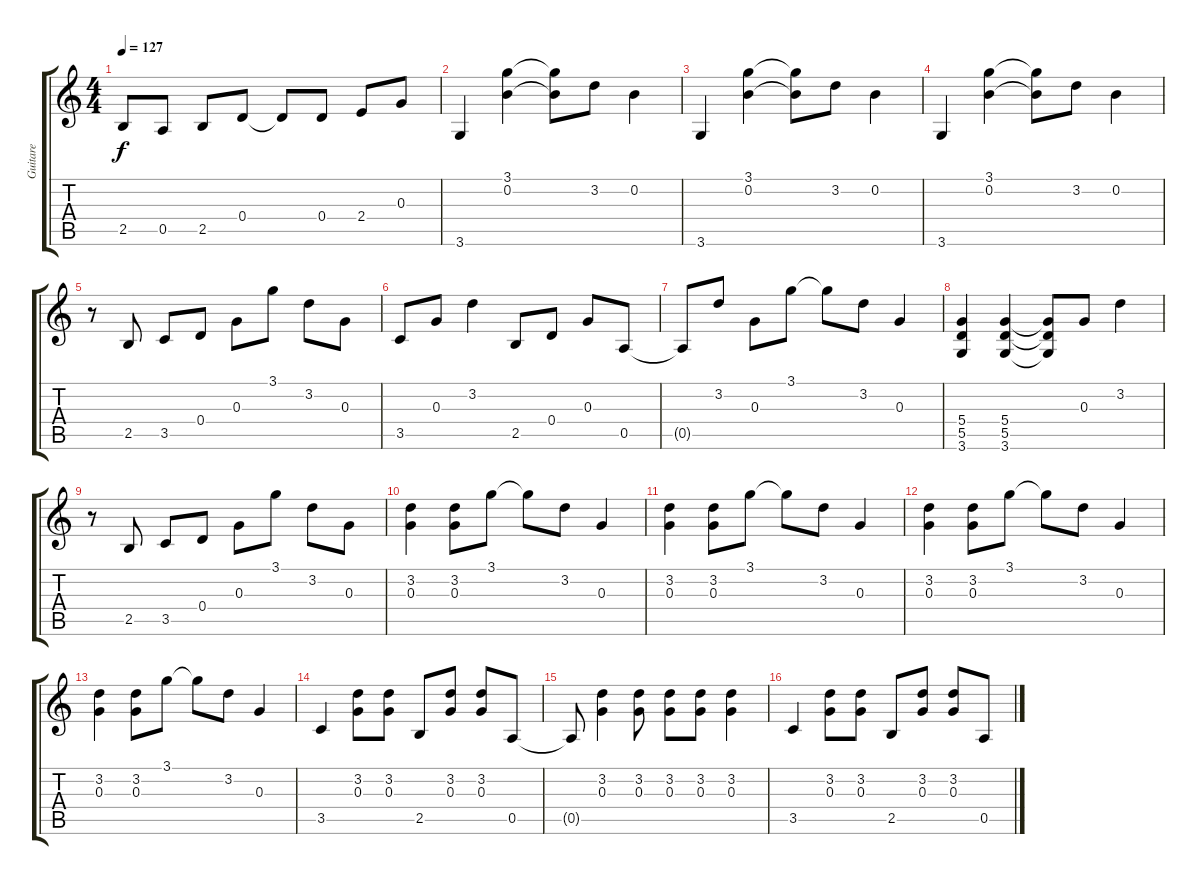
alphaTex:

\track ("Guitare" "Guitare") {instrument distortionguitar}
\staff {score tabs}
\tuning (E4 B3 G3 D3 A2 E2) {hide}
\ts (4 4)
\tempo 127
\clef g2
\ks c
2.5.8{dy f} 0.5.8 2.5.8 0.4.8 0.4{t}.8 0.4.8 2.4.8 0.3.8 |
3.6.4 (3.1 0.2).4 (3.1{t} 0.2{t}).8 3.2.8 0.2.4 |
3.6.4 (3.1 0.2).4 (3.1{t} 0.2{t}).8 3.2.8 0.2.4 |
3.6.4 (3.1 0.2).4 (3.1{t} 0.2{t}).8 3.2.8 0.2.4 |
r.8 2.5.8 3.5.8 0.4.8 0.3.8 3.1.8 3.2.8 0.3.8 |
3.5.8 0.3.8 3.2.4 2.5.8 0.4.8 0.3.8 0.5.8 |
0.5{t}.8 3.2.8 0.3.8 3.1.8 3.1{t}.8 3.2.8 0.3.4 |
(5.4 5.5 3.6).4 (5.4 5.5 3.6).4 (5.4{t} 5.5{t} 3.6{t}).8 0.3.8 3.2.4 |
r.8 2.5.8 3.5.8 0.4.8 0.3.8 3.1.8 3.2.8 0.3.8 |
(3.2 0.3).4 (3.2 0.3).8 3.1.8 3.1{t}.8 3.2.8 0.3.4 |
(3.2 0.3).4 (3.2 0.3).8 3.1.8 3.1{t}.8 3.2.8 0.3.4 |
(3.2 0.3).4 (3.2 0.3).8 3.1.8 3.1{t}.8 3.2.8 0.3.4 |
(3.2 0.3).4 (3.2 0.3).8 3.1.8 3.1{t}.8 3.2.8 0.3.4 |
3.5.4 (3.2 0.3).8 (3.2 0.3).8 2.5.8 (3.2 0.3).8 (3.2 0.3).8 0.5.8 |
0.5{t}.8 (3.2 0.3).4 (3.2 0.3).8 (3.2 0.3).8 (3.2 0.3).8 (3.2 0.3).4 |
3.5.4 (3.2 0.3).8 (3.2 0.3).8 2.5.8 (3.2 0.3).8 (3.2 0.3).8 0.5.8
